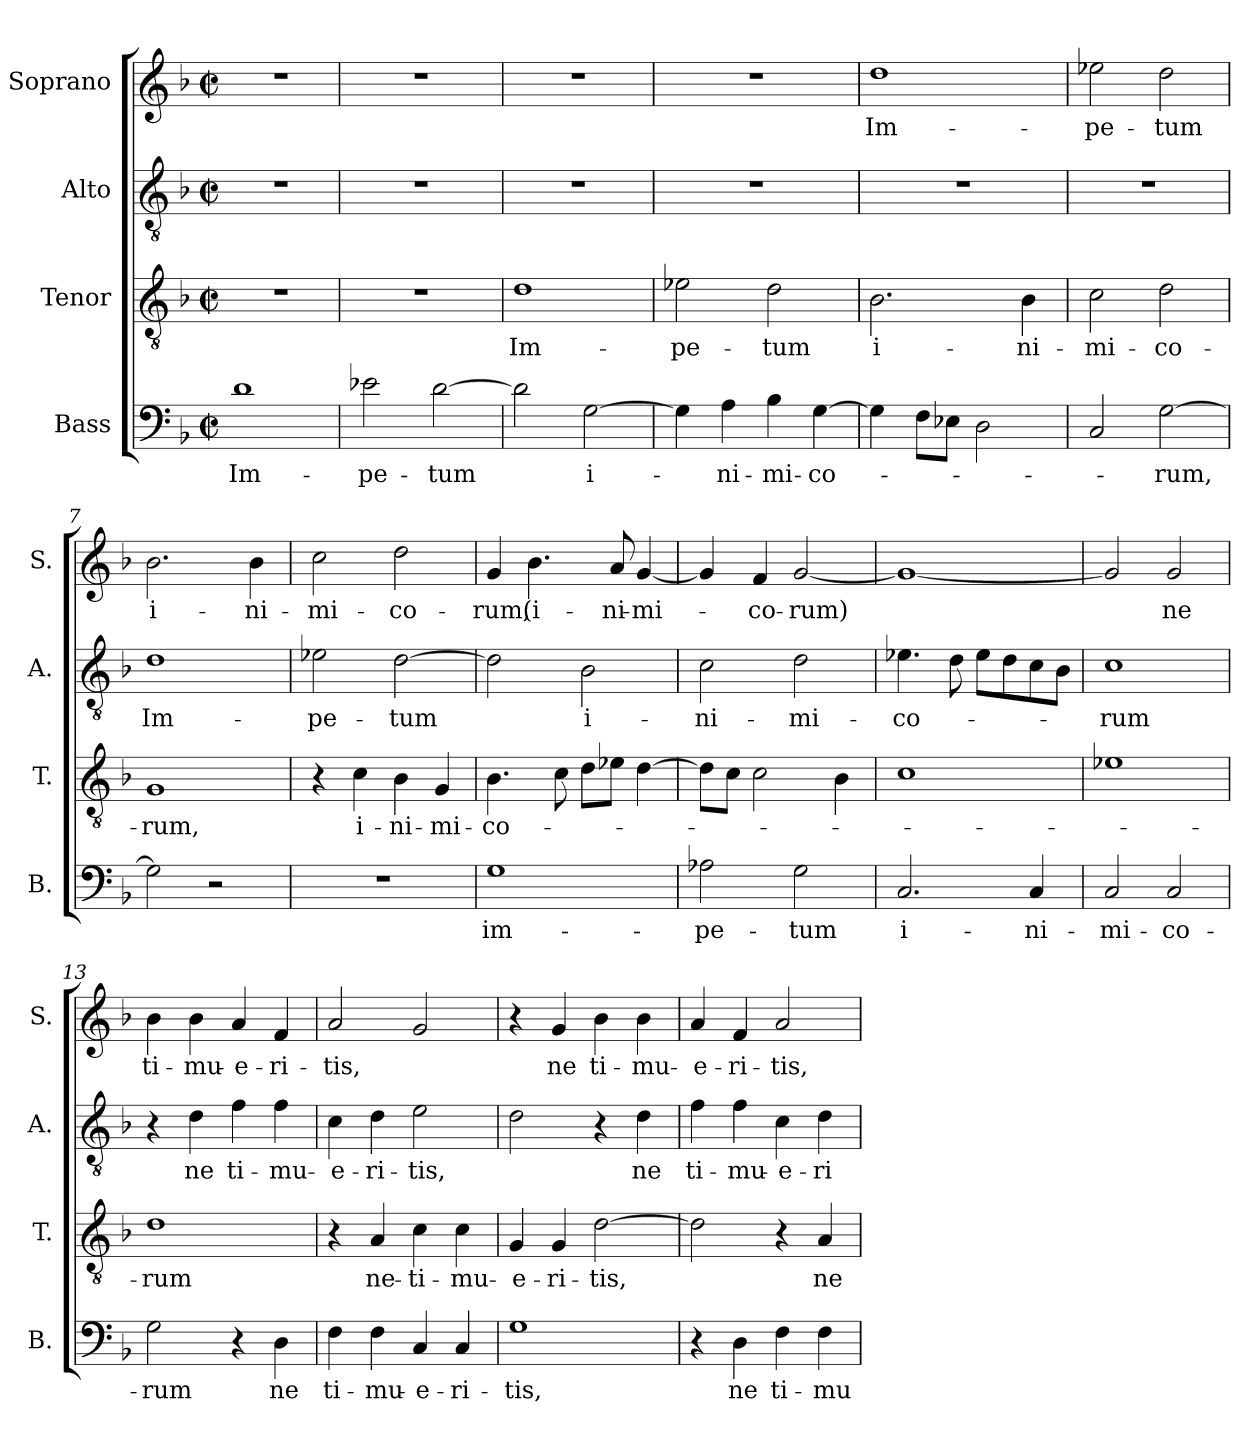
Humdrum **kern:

**kern	**text	**kern	**text	**kern	**text	**kern	**text
*part4	*part4	*part3	*part3	*part2	*part2	*part1	*part1
*staff4	*staff4	*staff3	*staff3	*staff2	*staff2	*staff1	*staff1
*I"Bass	*	*I"Tenor	*	*I"Alto	*	*I"Soprano	*
*I'B.	*	*I'T.	*	*I'A.	*	*I'S.	*
*clefF4	*	*clefGv2	*	*clefGv2	*	*clefG2	*
*k[b-]	*	*k[b-]	*	*k[b-]	*	*k[b-]	*
*M2/2	*	*M2/2	*	*M2/2	*	*M2/2	*
*met(c|)	*	*met(c|)	*	*met(c|)	*	*met(c|)	*
*MM100	*	*MM100	*	*MM100	*	*MM100	*
=1	=1	=1	=1	=1	=1	=1	=1
!	!LO:LY:b	!	!	!	!	!	!
1d	Im-	1r	.	1r	.	1r	.
=2	=2	=2	=2	=2	=2	=2	=2
!	!LO:LY:b	!	!	!	!	!	!
2e-X\	-pe-	1r	.	1r	.	1r	.
!	!LO:LY:b	!	!	!	!	!	!
[2d\	-tum	.	.	.	.	.	.
=3	=3	=3	=3	=3	=3	=3	=3
!	!	!	!LO:LY:b	!	!	!	!
2d\]	.	1d	Im-	1r	.	1r	.
!	!LO:LY:b	!	!	!	!	!	!
[2G\	i-	.	.	.	.	.	.
=4	=4	=4	=4	=4	=4	=4	=4
!	!	!	!LO:LY:b	!	!	!	!
4G\]	.	2e-X\	-pe-	1r	.	1r	.
!	!LO:LY:b	!	!	!	!	!	!
4A\	-ni-	.	.	.	.	.	.
!	!LO:LY:b	!	!LO:LY:b	!	!	!	!
4B-\	-mi-	2d\	-tum	.	.	.	.
!	!LO:LY:b	!	!	!	!	!	!
[4G\	-co-	.	.	.	.	.	.
=5	=5	=5	=5	=5	=5	=5	=5
!	!	!	!LO:LY:b	!	!	!	!LO:LY:b
4G\]	.	2.B-\	i-	1r	.	1dd	Im-
8F\L	.	.	.	.	.	.	.
8E-i\J	.	.	.	.	.	.	.
2D\	.	.	.	.	.	.	.
!	!	!	!LO:LY:b	!	!	!	!
.	.	4B-\	-ni-	.	.	.	.
=6	=6	=6	=6	=6	=6	=6	=6
!	!	!	!LO:LY:b	!	!	!	!LO:LY:b
2C/	.	2c\	-mi-	1r	.	2ee-X\	-pe-
!	!LO:LY:b	!	!LO:LY:b	!	!	!	!LO:LY:b
[2G\	-rum,	2d\	-co-	.	.	2dd\	-tum
=7	=7	=7	=7	=7	=7	=7	=7
!	!	!	!LO:LY:b	!	!LO:LY:b	!	!LO:LY:b
2G\]	.	1G	-rum,	1d	Im-	2.b-\	i-
2r	.	.	.	.	.	.	.
!	!	!	!	!	!	!	!LO:LY:b
.	.	.	.	.	.	4b-\	-ni-
=8	=8	=8	=8	=8	=8	=8	=8
!	!	!	!	!	!LO:LY:b	!	!LO:LY:b
1r	.	4r	.	2e-X\	-pe-	2cc\	-mi-
!	!	!	!LO:LY:b	!	!	!	!
.	.	4c\	i-	.	.	.	.
!	!	!	!LO:LY:b	!	!LO:LY:b	!	!LO:LY:b
.	.	4B-\	-ni-	[2d\	-tum	2dd\	-co-
!	!	!	!LO:LY:b	!	!	!	!
.	.	4G/	-mi-	.	.	.	.
=9	=9	=9	=9	=9	=9	=9	=9
!	!LO:LY:b	!	!LO:LY:b	!	!	!	!LO:LY:b
1G	im-	4.B-\	-co-	2d\]	.	4g/	-rum,
!	!	!	!	!	!	!	!LO:LY:b
.	.	.	.	.	.	4.b-\	(i-
.	.	8c\	.	.	.	.	.
!	!	!	!	!	!LO:LY:b	!	!
.	.	8d\L	.	2B-\	i-	.	.
!	!	!	!	!	!	!	!LO:LY:b
.	.	8e-X\J	.	.	.	8a/	-ni-
!	!	!	!	!	!	!	!LO:LY:b
.	.	[4d\	.	.	.	[4g/	-mi-
=10	=10	=10	=10	=10	=10	=10	=10
!	!LO:LY:b	!	!	!	!LO:LY:b	!	!
2A-i\	-pe-	8d\L]	.	2c\	-ni-	4g/]	.
.	.	8c\J	.	.	.	.	.
!	!	!	!	!	!	!	!LO:LY:b
.	.	2c\	.	.	.	4f/	-co-
!	!LO:LY:b	!	!	!	!LO:LY:b	!	!LO:LY:b
2G\	-tum	.	.	2d\	-mi-	[2g/	-rum)
.	.	4B-\	.	.	.	.	.
=11	=11	=11	=11	=11	=11	=11	=11
!	!LO:LY:b	!	!	!	!LO:LY:b	!	!
2.C/	i-	1c	.	4.e-X\	-co-	1g_	.
.	.	.	.	8d\	.	.	.
.	.	.	.	8e-\L	.	.	.
.	.	.	.	8d\	.	.	.
!	!LO:LY:b	!	!	!	!	!	!
4C/	-ni-	.	.	8c\	.	.	.
.	.	.	.	8B-\J	.	.	.
=12	=12	=12	=12	=12	=12	=12	=12
!	!LO:LY:b	!	!	!	!LO:LY:b	!	!
2C/	-mi-	1e-X	.	1c	-rum	2g/]	.
!	!LO:LY:b	!	!	!	!	!	!LO:LY:b
2C/	-co-	.	.	.	.	2g/	ne
=13	=13	=13	=13	=13	=13	=13	=13
!	!LO:LY:b	!	!LO:LY:b	!	!	!	!LO:LY:b
2G\	-rum	1d	-rum	4r	.	4b-\	ti-
!	!	!	!	!	!LO:LY:b	!	!LO:LY:b
.	.	.	.	4d\	ne	4b-\	-mu-
!	!	!	!	!	!LO:LY:b	!	!LO:LY:b
4r	.	.	.	4f\	ti-	4a/	-e-
!	!LO:LY:b	!	!	!	!LO:LY:b	!	!LO:LY:b
4D\	ne	.	.	4f\	-mu-	4f/	-ri-
=14	=14	=14	=14	=14	=14	=14	=14
!	!LO:LY:b	!	!	!	!LO:LY:b	!	!LO:LY:b
4F\	ti-	4r	.	4c\	-e-	2a/	tis,
!	!LO:LY:b	!	!LO:LY:b	!	!LO:LY:b	!	!
4F\	-mu-	4A/	ne-	4d\	-ri-	.	.
!	!LO:LY:b	!	!LO:LY:b	!	!LO:LY:b	!	!
4C/	-e-	4c\	-ti-	2e\	tis,	2g/	.
!	!LO:LY:b	!	!LO:LY:b	!	!	!	!
4C/	-ri-	4c\	-mu-	.	.	.	.
=15	=15	=15	=15	=15	=15	=15	=15
!	!LO:LY:b	!	!LO:LY:b	!	!	!	!
1G	-tis,	4G/	-e-	2d\	.	4r	.
!	!	!	!LO:LY:b	!	!	!	!LO:LY:b
.	.	4G/	-ri-	.	.	4g/	ne
!	!	!	!LO:LY:b	!	!	!	!LO:LY:b
.	.	[2d\	-tis,	4r	.	4b-\	ti-
!	!	!	!	!	!LO:LY:b	!	!LO:LY:b
.	.	.	.	4d\	ne	4b-\	-mu-
=16	=16	=16	=16	=16	=16	=16	=16
!	!	!	!	!	!LO:LY:b	!	!LO:LY:b
4r	.	2d\]	.	4f\	ti-	4a/	-e-
!	!LO:LY:b	!	!	!	!LO:LY:b	!	!LO:LY:b
4D\	ne	.	.	4f\	-mu-	4f/	-ri-
!	!LO:LY:b	!	!	!	!LO:LY:b	!	!LO:LY:b
4F\	ti-	4r	.	4c\	-e-	2a/	-tis,
!	!LO:LY:b	!	!LO:LY:b	!	!LO:LY:b	!	!
4F\	-mu-	4A/	ne	4d\	-ri-	.	.
=	=	=	=	=	=	=	=
*-	*-	*-	*-	*-	*-	*-	*-
